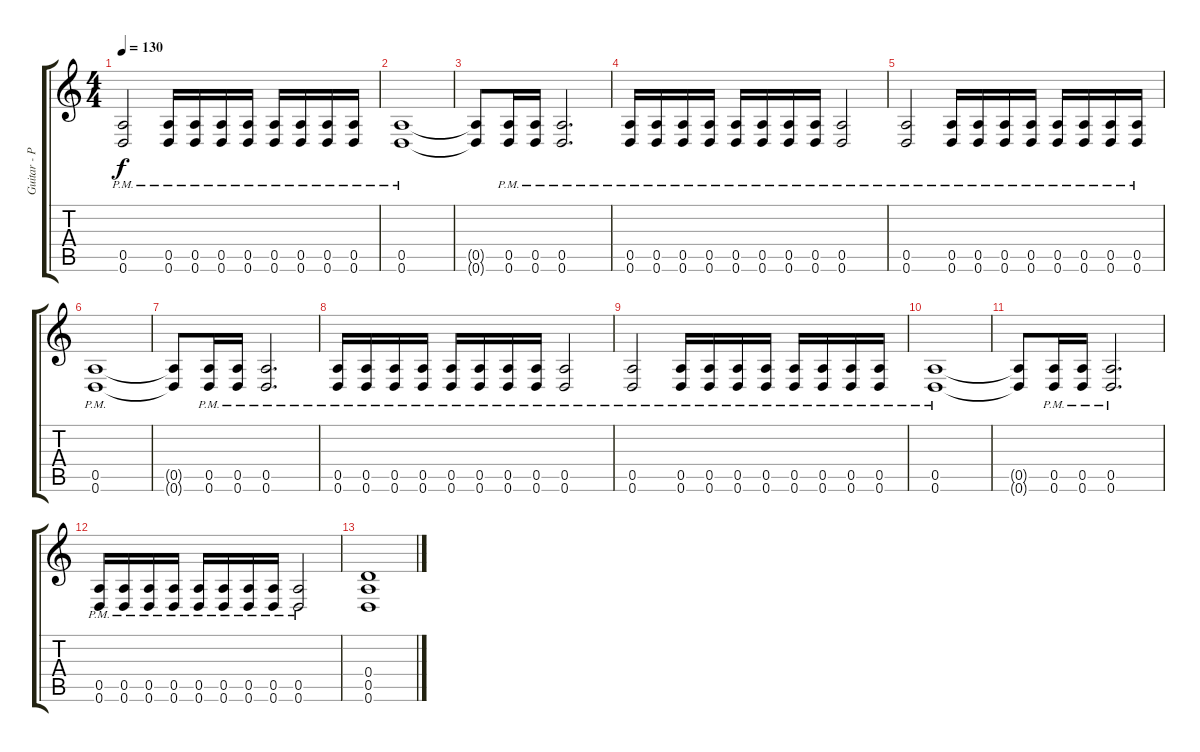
\track ("Guitar - Phil Spiteri" "Guitar - P") {instrument distortionguitar}
\staff {score tabs}
\tuning (E4 B3 G3 D3 A2 D2) {hide}
\ts (4 4)
\tempo 130
\clef g2
\ks c
(0.5{pm} 0.6).2{dy f} (0.5{pm} 0.6).16 (0.5{pm} 0.6).16 (0.5{pm} 0.6).16 (0.5{pm} 0.6).16 (0.5{pm} 0.6).16 (0.5{pm} 0.6).16 (0.5{pm} 0.6).16 (0.5{pm} 0.6).16 |
(0.5{pm} 0.6).1 |
(0.5{t} 0.6{t}).8 (0.5 0.6{pm}).16 (0.5 0.6{pm}).16 (0.5 0.6{pm}).2{d} |
(0.5 0.6{pm}).16 (0.5 0.6{pm}).16 (0.5 0.6{pm}).16 (0.5 0.6{pm}).16 (0.5 0.6{pm}).16 (0.5 0.6{pm}).16 (0.5 0.6{pm}).16 (0.5 0.6{pm}).16 (0.5 0.6{pm}).2 |
(0.5{pm} 0.6).2 (0.5{pm} 0.6).16 (0.5{pm} 0.6).16 (0.5{pm} 0.6).16 (0.5{pm} 0.6).16 (0.5{pm} 0.6).16 (0.5{pm} 0.6).16 (0.5{pm} 0.6).16 (0.5{pm} 0.6).16 |
(0.5{pm} 0.6).1 |
(0.5{t} 0.6{t}).8 (0.5 0.6{pm}).16 (0.5 0.6{pm}).16 (0.5 0.6{pm}).2{d} |
(0.5 0.6{pm}).16 (0.5 0.6{pm}).16 (0.5 0.6{pm}).16 (0.5 0.6{pm}).16 (0.5 0.6{pm}).16 (0.5 0.6{pm}).16 (0.5 0.6{pm}).16 (0.5 0.6{pm}).16 (0.5 0.6{pm}).2 |
(0.5{pm} 0.6).2 (0.5{pm} 0.6).16 (0.5{pm} 0.6).16 (0.5{pm} 0.6).16 (0.5{pm} 0.6).16 (0.5{pm} 0.6).16 (0.5{pm} 0.6).16 (0.5{pm} 0.6).16 (0.5{pm} 0.6).16 |
(0.5{pm} 0.6).1 |
(0.5{t} 0.6{t}).8 (0.5 0.6{pm}).16 (0.5 0.6{pm}).16 (0.5 0.6{pm}).2{d} |
(0.5 0.6{pm}).16 (0.5 0.6{pm}).16 (0.5 0.6{pm}).16 (0.5 0.6{pm}).16 (0.5 0.6{pm}).16 (0.5 0.6{pm}).16 (0.5 0.6{pm}).16 (0.5 0.6{pm}).16 (0.5 0.6{pm}).2 |
(0.4 0.5 0.6).1
